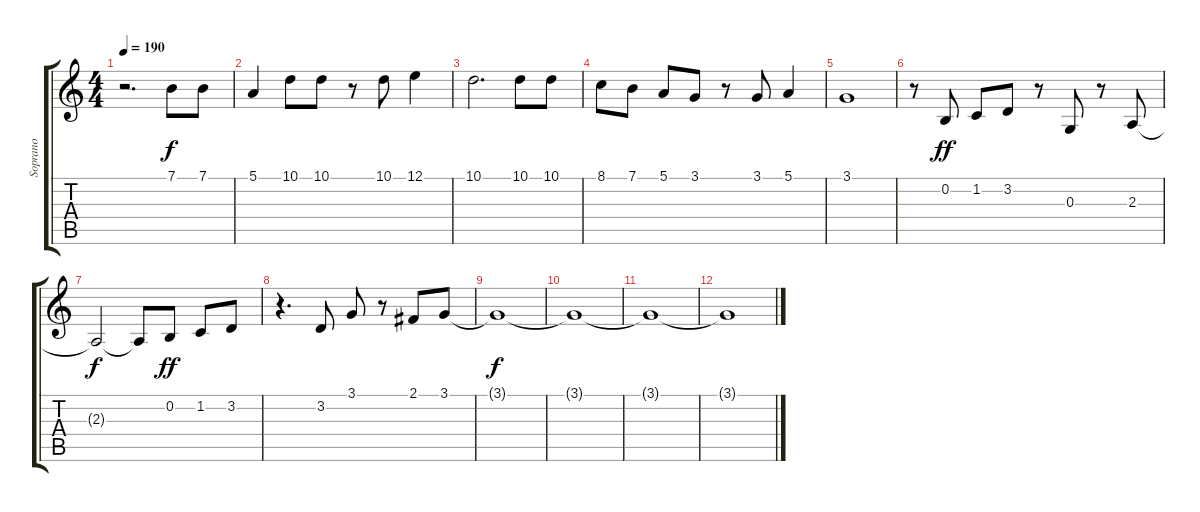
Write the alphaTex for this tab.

\track ("Soprano" "Soprano") {instrument voiceoohs}
\staff {score tabs}
\tuning (E4 B3 G3 D3 A2 E2) {hide}
\ts (4 4)
\tempo 190
\clef g2
\ks c
r.2{d dy f} 7.1.8 7.1.8 |
5.1.4 10.1.8 10.1.8 r.8 10.1.8 12.1.4 |
10.1.2{d} 10.1.8 10.1.8 |
8.1.8 7.1.8 5.1.8 3.1.8 r.8 3.1.8 5.1.4 |
3.1.1 |
r.8 0.2.8{dy ff} 1.2.8 3.2.8 r.8 0.3.8 r.8 2.3.8 |
2.3{t}.2{dy f} 2.3{t}.8 0.2.8{dy ff} 1.2.8 3.2.8 |
r.4{d} 3.2.8 3.1.8 r.8 2.1.8 3.1.8 |
3.1{t}.1{dy f} |
3.1{t}.1 |
3.1{t}.1 |
3.1{t}.1
